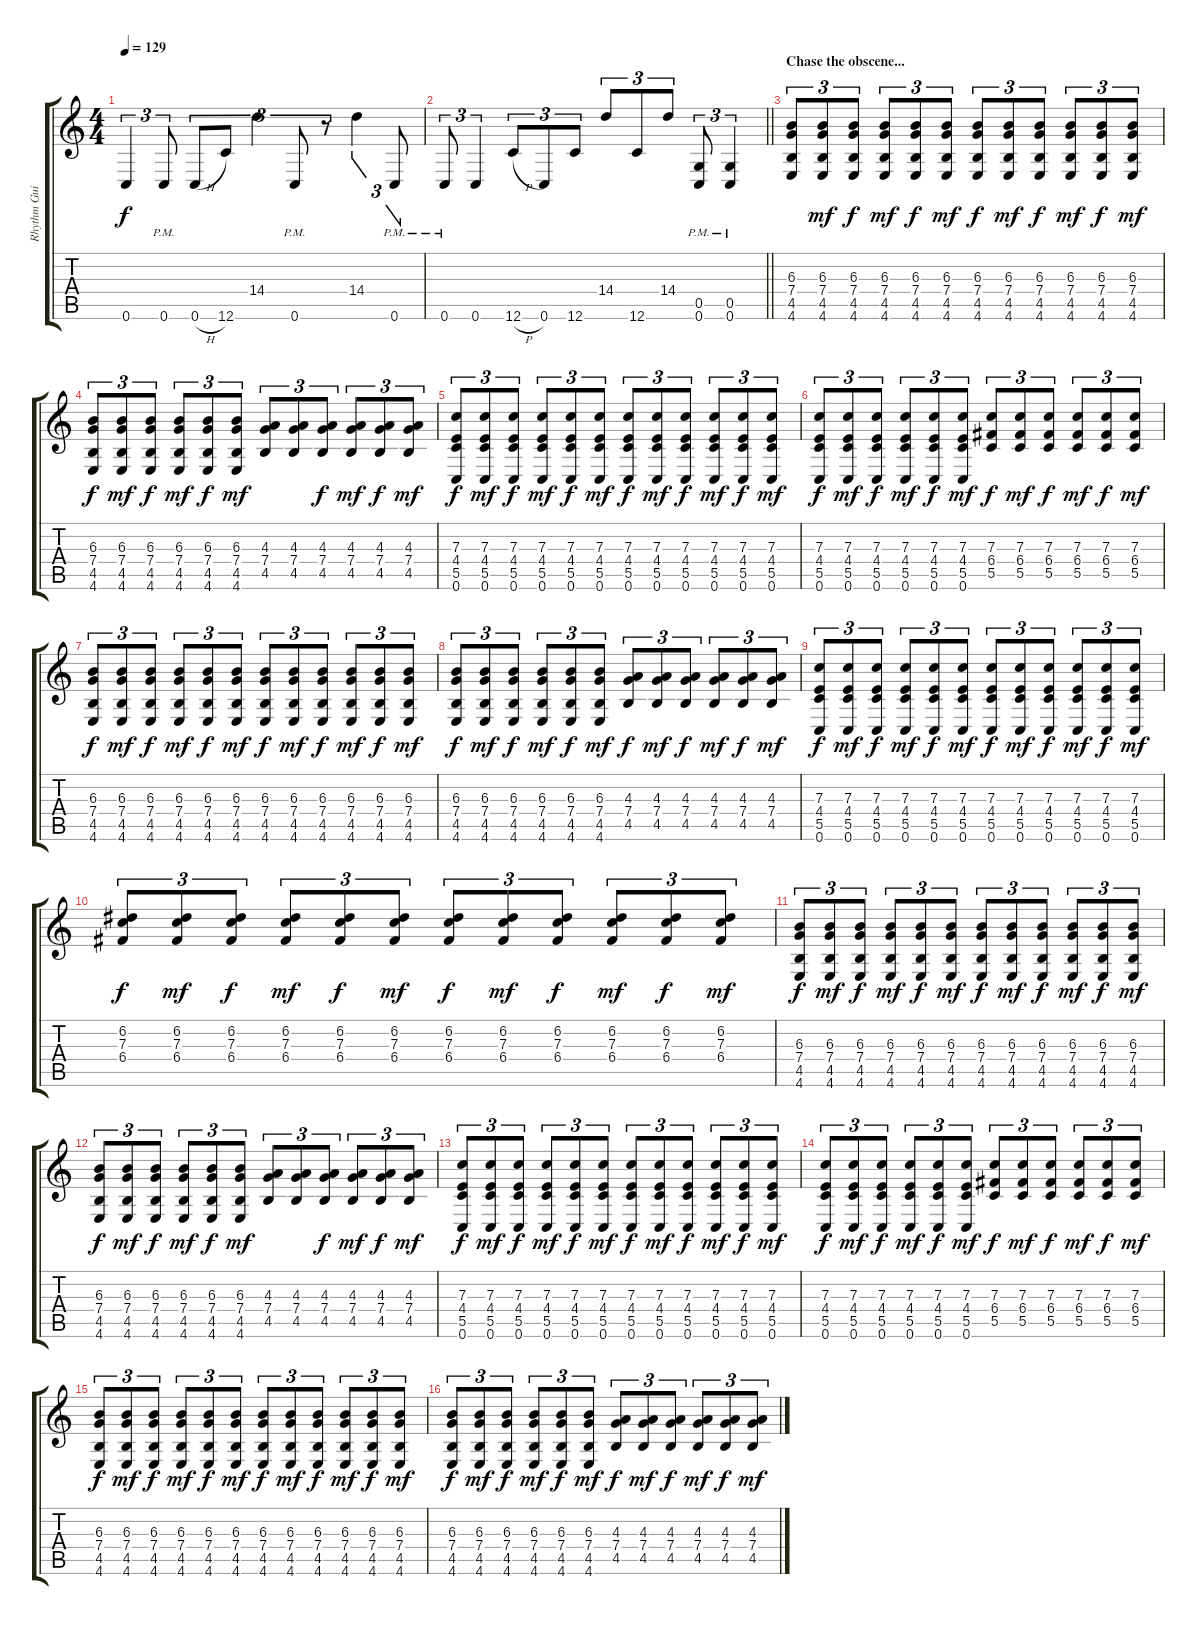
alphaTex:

\track ("Rhythm Guitar R" "Rhythm Gui") {instrument distortionguitar}
\staff {score tabs}
\tuning (D4 A3 F3 C3 G2 C2) {hide}
\ts (4 4)
\tempo 129
\clef g2
\ks c
0.6.4{tu (3 2) dy f} 0.6{pm}.8{tu (3 2)} 0.6{h}.8{tu (3 2)} 12.6.8{tu (3 2)} 14.4.4{tu (3 2)} 0.6{pm}.8{tu (3 2)} r.8{tu (3 2)} 14.4.4{tu (3 2)} 0.6{pm}.8{tu (3 2)} |
\barLineRight lightlight
0.6{pm}.8{tu (3 2)} 0.6.4{tu (3 2)} 12.6{h}.8{tu (3 2)} 0.6.8{tu (3 2)} 12.6.8{tu (3 2)} 14.4.8{tu (3 2)} 12.6.8{tu (3 2)} 14.4.8{tu (3 2)} (0.5{pm} 0.6{pm}).8{tu (3 2)} (0.5{pm} 0.6{pm}).4{tu (3 2)} |
\section ("" "Chase the obscene...")
(6.3 7.4 4.5 4.6).8{tu (3 2) volume 10} (6.3 7.4 4.5 4.6).8{tu (3 2) dy mf} (6.3 7.4 4.5 4.6).8{tu (3 2) dy f} (6.3 7.4 4.5 4.6).8{tu (3 2) dy mf} (6.3 7.4 4.5 4.6).8{tu (3 2) dy f} (6.3 7.4 4.5 4.6).8{tu (3 2) dy mf} (6.3 7.4 4.5 4.6).8{tu (3 2) dy f} (6.3 7.4 4.5 4.6).8{tu (3 2) dy mf} (6.3 7.4 4.5 4.6).8{tu (3 2) dy f} (6.3 7.4 4.5 4.6).8{tu (3 2) dy mf} (6.3 7.4 4.5 4.6).8{tu (3 2) dy f} (6.3 7.4 4.5 4.6).8{tu (3 2) dy mf} |
(6.3 7.4 4.5 4.6).8{tu (3 2) dy f} (6.3 7.4 4.5 4.6).8{tu (3 2) dy mf} (6.3 7.4 4.5 4.6).8{tu (3 2) dy f} (6.3 7.4 4.5 4.6).8{tu (3 2) dy mf} (6.3 7.4 4.5 4.6).8{tu (3 2) dy f} (6.3 7.4 4.5 4.6).8{tu (3 2) dy mf} (4.3 7.4 4.5).8{tu (3 2)} (4.3 7.4 4.5).8{tu (3 2)} (4.3 7.4 4.5).8{tu (3 2) dy f} (4.3 7.4 4.5).8{tu (3 2) dy mf} (4.3 7.4 4.5).8{tu (3 2) dy f} (4.3 7.4 4.5).8{tu (3 2) dy mf} |
(7.3 4.4 5.5 0.6).8{tu (3 2) dy f} (7.3 4.4 5.5 0.6).8{tu (3 2) dy mf} (7.3 4.4 5.5 0.6).8{tu (3 2) dy f} (7.3 4.4 5.5 0.6).8{tu (3 2) dy mf} (7.3 4.4 5.5 0.6).8{tu (3 2) dy f} (7.3 4.4 5.5 0.6).8{tu (3 2) dy mf} (7.3 4.4 5.5 0.6).8{tu (3 2) dy f} (7.3 4.4 5.5 0.6).8{tu (3 2) dy mf} (7.3 4.4 5.5 0.6).8{tu (3 2) dy f} (7.3 4.4 5.5 0.6).8{tu (3 2) dy mf} (7.3 4.4 5.5 0.6).8{tu (3 2) dy f} (7.3 4.4 5.5 0.6).8{tu (3 2) dy mf} |
(7.3 4.4 5.5 0.6).8{tu (3 2) dy f} (7.3 4.4 5.5 0.6).8{tu (3 2) dy mf} (7.3 4.4 5.5 0.6).8{tu (3 2) dy f} (7.3 4.4 5.5 0.6).8{tu (3 2) dy mf} (7.3 4.4 5.5 0.6).8{tu (3 2) dy f} (7.3 4.4 5.5 0.6).8{tu (3 2) dy mf} (7.3 6.4 5.5).8{tu (3 2) dy f} (7.3 6.4 5.5).8{tu (3 2) dy mf} (7.3 6.4 5.5).8{tu (3 2) dy f} (7.3 6.4 5.5).8{tu (3 2) dy mf} (7.3 6.4 5.5).8{tu (3 2) dy f} (7.3 6.4 5.5).8{tu (3 2) dy mf} |
(6.3 7.4 4.5 4.6).8{tu (3 2) dy f} (6.3 7.4 4.5 4.6).8{tu (3 2) dy mf} (6.3 7.4 4.5 4.6).8{tu (3 2) dy f} (6.3 7.4 4.5 4.6).8{tu (3 2) dy mf} (6.3 7.4 4.5 4.6).8{tu (3 2) dy f} (6.3 7.4 4.5 4.6).8{tu (3 2) dy mf} (6.3 7.4 4.5 4.6).8{tu (3 2) dy f} (6.3 7.4 4.5 4.6).8{tu (3 2) dy mf} (6.3 7.4 4.5 4.6).8{tu (3 2) dy f} (6.3 7.4 4.5 4.6).8{tu (3 2) dy mf} (6.3 7.4 4.5 4.6).8{tu (3 2) dy f} (6.3 7.4 4.5 4.6).8{tu (3 2) dy mf} |
(6.3 7.4 4.5 4.6).8{tu (3 2) dy f} (6.3 7.4 4.5 4.6).8{tu (3 2) dy mf} (6.3 7.4 4.5 4.6).8{tu (3 2) dy f} (6.3 7.4 4.5 4.6).8{tu (3 2) dy mf} (6.3 7.4 4.5 4.6).8{tu (3 2) dy f} (6.3 7.4 4.5 4.6).8{tu (3 2) dy mf} (4.3 7.4 4.5).8{tu (3 2) dy f} (4.3 7.4 4.5).8{tu (3 2) dy mf} (4.3 7.4 4.5).8{tu (3 2) dy f} (4.3 7.4 4.5).8{tu (3 2) dy mf} (4.3 7.4 4.5).8{tu (3 2) dy f} (4.3 7.4 4.5).8{tu (3 2) dy mf} |
(7.3 4.4 5.5 0.6).8{tu (3 2) dy f} (7.3 4.4 5.5 0.6).8{tu (3 2) dy mf} (7.3 4.4 5.5 0.6).8{tu (3 2) dy f} (7.3 4.4 5.5 0.6).8{tu (3 2) dy mf} (7.3 4.4 5.5 0.6).8{tu (3 2) dy f} (7.3 4.4 5.5 0.6).8{tu (3 2) dy mf} (7.3 4.4 5.5 0.6).8{tu (3 2) dy f} (7.3 4.4 5.5 0.6).8{tu (3 2) dy mf} (7.3 4.4 5.5 0.6).8{tu (3 2) dy f} (7.3 4.4 5.5 0.6).8{tu (3 2) dy mf} (7.3 4.4 5.5 0.6).8{tu (3 2) dy f} (7.3 4.4 5.5 0.6).8{tu (3 2) dy mf} |
(6.2 7.3 6.4).8{tu (3 2) dy f} (6.2 7.3 6.4).8{tu (3 2) dy mf} (6.2 7.3 6.4).8{tu (3 2) dy f} (6.2 7.3 6.4).8{tu (3 2) dy mf} (6.2 7.3 6.4).8{tu (3 2) dy f} (6.2 7.3 6.4).8{tu (3 2) dy mf} (6.2 7.3 6.4).8{tu (3 2) dy f} (6.2 7.3 6.4).8{tu (3 2) dy mf} (6.2 7.3 6.4).8{tu (3 2) dy f} (6.2 7.3 6.4).8{tu (3 2) dy mf} (6.2 7.3 6.4).8{tu (3 2) dy f} (6.2 7.3 6.4).8{tu (3 2) dy mf} |
(6.3 7.4 4.5 4.6).8{tu (3 2) dy f} (6.3 7.4 4.5 4.6).8{tu (3 2) dy mf} (6.3 7.4 4.5 4.6).8{tu (3 2) dy f} (6.3 7.4 4.5 4.6).8{tu (3 2) dy mf} (6.3 7.4 4.5 4.6).8{tu (3 2) dy f} (6.3 7.4 4.5 4.6).8{tu (3 2) dy mf} (6.3 7.4 4.5 4.6).8{tu (3 2) dy f} (6.3 7.4 4.5 4.6).8{tu (3 2) dy mf} (6.3 7.4 4.5 4.6).8{tu (3 2) dy f} (6.3 7.4 4.5 4.6).8{tu (3 2) dy mf} (6.3 7.4 4.5 4.6).8{tu (3 2) dy f} (6.3 7.4 4.5 4.6).8{tu (3 2) dy mf} |
(6.3 7.4 4.5 4.6).8{tu (3 2) dy f} (6.3 7.4 4.5 4.6).8{tu (3 2) dy mf} (6.3 7.4 4.5 4.6).8{tu (3 2) dy f} (6.3 7.4 4.5 4.6).8{tu (3 2) dy mf} (6.3 7.4 4.5 4.6).8{tu (3 2) dy f} (6.3 7.4 4.5 4.6).8{tu (3 2) dy mf} (4.3 7.4 4.5).8{tu (3 2)} (4.3 7.4 4.5).8{tu (3 2)} (4.3 7.4 4.5).8{tu (3 2) dy f} (4.3 7.4 4.5).8{tu (3 2) dy mf} (4.3 7.4 4.5).8{tu (3 2) dy f} (4.3 7.4 4.5).8{tu (3 2) dy mf} |
(7.3 4.4 5.5 0.6).8{tu (3 2) dy f} (7.3 4.4 5.5 0.6).8{tu (3 2) dy mf} (7.3 4.4 5.5 0.6).8{tu (3 2) dy f} (7.3 4.4 5.5 0.6).8{tu (3 2) dy mf} (7.3 4.4 5.5 0.6).8{tu (3 2) dy f} (7.3 4.4 5.5 0.6).8{tu (3 2) dy mf} (7.3 4.4 5.5 0.6).8{tu (3 2) dy f} (7.3 4.4 5.5 0.6).8{tu (3 2) dy mf} (7.3 4.4 5.5 0.6).8{tu (3 2) dy f} (7.3 4.4 5.5 0.6).8{tu (3 2) dy mf} (7.3 4.4 5.5 0.6).8{tu (3 2) dy f} (7.3 4.4 5.5 0.6).8{tu (3 2) dy mf} |
(7.3 4.4 5.5 0.6).8{tu (3 2) dy f} (7.3 4.4 5.5 0.6).8{tu (3 2) dy mf} (7.3 4.4 5.5 0.6).8{tu (3 2) dy f} (7.3 4.4 5.5 0.6).8{tu (3 2) dy mf} (7.3 4.4 5.5 0.6).8{tu (3 2) dy f} (7.3 4.4 5.5 0.6).8{tu (3 2) dy mf} (7.3 6.4 5.5).8{tu (3 2) dy f} (7.3 6.4 5.5).8{tu (3 2) dy mf} (7.3 6.4 5.5).8{tu (3 2) dy f} (7.3 6.4 5.5).8{tu (3 2) dy mf} (7.3 6.4 5.5).8{tu (3 2) dy f} (7.3 6.4 5.5).8{tu (3 2) dy mf} |
(6.3 7.4 4.5 4.6).8{tu (3 2) dy f} (6.3 7.4 4.5 4.6).8{tu (3 2) dy mf} (6.3 7.4 4.5 4.6).8{tu (3 2) dy f} (6.3 7.4 4.5 4.6).8{tu (3 2) dy mf} (6.3 7.4 4.5 4.6).8{tu (3 2) dy f} (6.3 7.4 4.5 4.6).8{tu (3 2) dy mf} (6.3 7.4 4.5 4.6).8{tu (3 2) dy f} (6.3 7.4 4.5 4.6).8{tu (3 2) dy mf} (6.3 7.4 4.5 4.6).8{tu (3 2) dy f} (6.3 7.4 4.5 4.6).8{tu (3 2) dy mf} (6.3 7.4 4.5 4.6).8{tu (3 2) dy f} (6.3 7.4 4.5 4.6).8{tu (3 2) dy mf} |
(6.3 7.4 4.5 4.6).8{tu (3 2) dy f} (6.3 7.4 4.5 4.6).8{tu (3 2) dy mf} (6.3 7.4 4.5 4.6).8{tu (3 2) dy f} (6.3 7.4 4.5 4.6).8{tu (3 2) dy mf} (6.3 7.4 4.5 4.6).8{tu (3 2) dy f} (6.3 7.4 4.5 4.6).8{tu (3 2) dy mf} (4.3 7.4 4.5).8{tu (3 2) dy f} (4.3 7.4 4.5).8{tu (3 2) dy mf} (4.3 7.4 4.5).8{tu (3 2) dy f} (4.3 7.4 4.5).8{tu (3 2) dy mf} (4.3 7.4 4.5).8{tu (3 2) dy f} (4.3 7.4 4.5).8{tu (3 2) dy mf}
